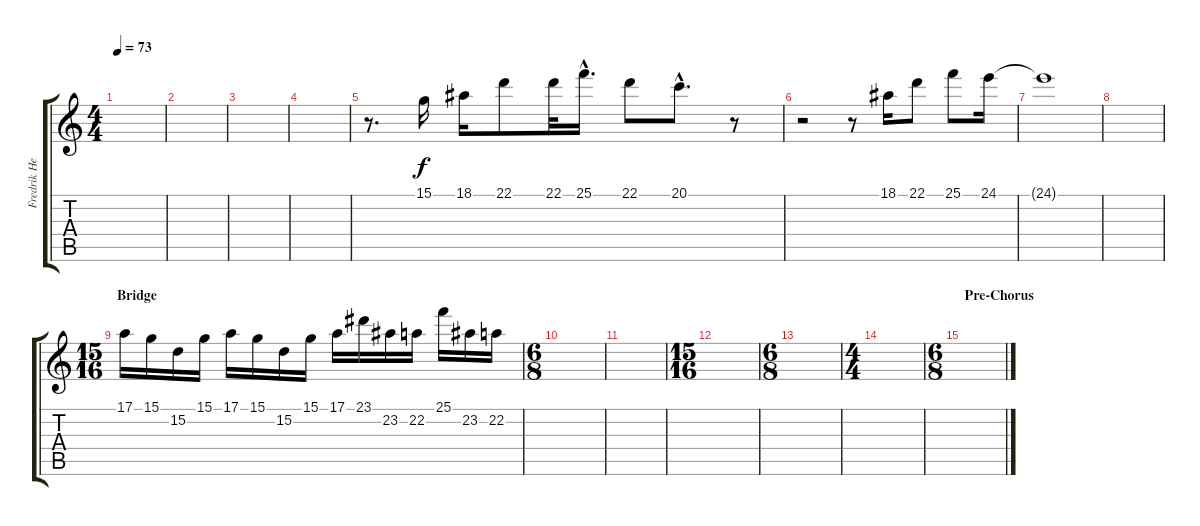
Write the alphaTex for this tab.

\track ("Fredrik Hermansson" "Fredrik He") {instrument brightacousticpiano}
\staff {score tabs}
\tuning (E4 B3 G3 D3 A2 E2) {hide}
\ts (4 4)
\tempo 73
\clef g2
\ks c
|
|
|
|
r.8{d} 15.1.16 18.1.16 22.1.8 22.1.32 25.1{hac}.16{d} 22.1.8 20.1{hac}.8{d} r.8 |
r.2 r.8 18.1.16 22.1.8 25.1.8 24.1.16 |
24.1{t}.1{dy f} |
|
\ts (15 16)
\section ("" "Bridge")
17.1.16 15.1.16 15.2.16 15.1.16 17.1.16 15.1.16 15.2.16 15.1.16 17.1.16 23.1.16 23.2.16 22.2.16 25.1.16 23.2.16 22.2.16 |
\ts (6 8)
|
|
\ts (15 16)
|
\ts (6 8)
|
\ts (4 4)
|
\ts (6 8)
\section ("" "Pre-Chorus")
